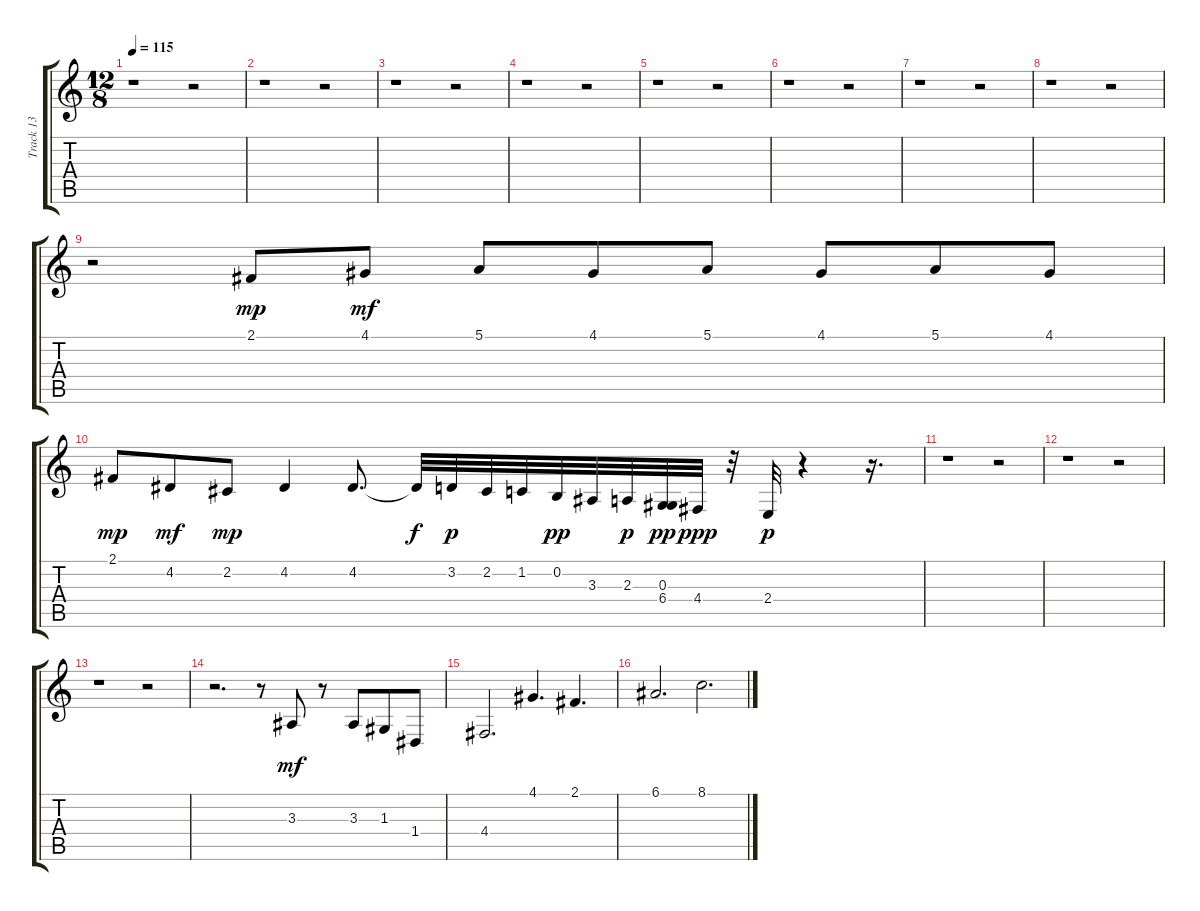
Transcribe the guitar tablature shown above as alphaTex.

\track ("Track 13" "Track 13") {instrument altosax}
\staff {score tabs}
\tuning (E4 B3 G3 D3 A2 E2) {hide}
\ts (12 8)
\tempo 115
\clef g2
\ks c
r.1{dy f} r.2 |
r.1 r.2 |
r.1 r.2 |
r.1 r.2 |
r.1 r.2 |
r.1 r.2 |
r.1 r.2 |
r.1 r.2 |
r.2 2.1.8{dy mp} 4.1.8{dy mf} 5.1.8 4.1.8 5.1.8 4.1.8 5.1.8 4.1.8 |
2.1.8{dy mp} 4.2.8{dy mf} 2.2.8{dy mp} 4.2.4 4.2.8{d} 4.2{t}.32{dy f} 3.2.32{dy p} 2.2.32 1.2.32 0.2.32{dy pp} 3.3.32 2.3.32{dy p} (0.3 6.4).32{dy pp} 4.4.32{dy ppp} r.32 2.4.32{dy p} r.4 r.16{d} |
r.1 r.2 |
r.1 r.2 |
r.1 r.2 |
r.2{d} r.8 3.3.8{dy mf} r.8 3.3.8 1.3.8 1.4.8 |
4.4.2{d} 4.1.4{d} 2.1.4{d} |
6.1.2{d} 8.1.2{d}
